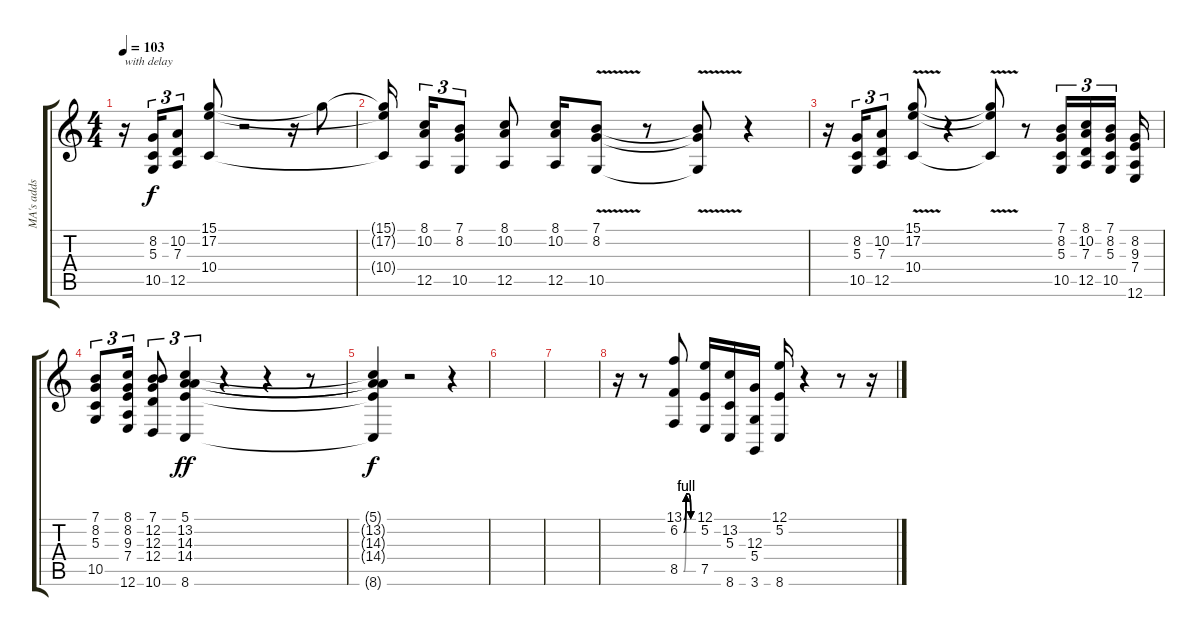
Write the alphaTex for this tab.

\track ("MA's adds" "MA's adds") {instrument accordion}
\staff {score tabs}
\tuning (E4 B3 G3 D3 A2 E2) {hide}
\ts (4 4)
\tempo 103
\tempo 101
\tempo 103
\clef g2
\ks c
r.16{txt "with delay" dy f instrument accordion} (8.2 5.3 10.5).16{tu (3 2)} (10.2 7.3 12.5).8{tu (3 2)} (15.1 17.2 10.4).8 r.2 r.16 15.1{t}.8 |
(15.1{t} 17.2{t} 10.4{t}).16 (8.1 10.2 12.5).16{tu (3 2)} (7.1 8.2 10.5).8{tu (3 2)} (8.1 10.2 12.5).8 (8.1 10.2 12.5).16 (7.1 8.2 10.5{v}).8 r.8 (7.1{t} 8.2{t} 10.5{t}).8 r.4 |
r.16 (8.2 5.3 10.5).16{tu (3 2)} (10.2 7.3 12.5).8{tu (3 2)} (15.1 17.2 10.4{v}).8 r.4 (15.1{t} 17.2{t} 10.4{t}).8 r.8 (7.1 8.2 5.3 10.5).16{tu (3 2)} (8.1 10.2 7.3 12.5).16{tu (3 2)} (7.1 8.2 5.3 10.5).16{tu (3 2)} (8.2 9.3 7.4 12.6).16 |
(7.1 8.2 5.3 10.5).8{tu (3 2)} (8.1 8.2 9.3 7.4 12.6).16{tu (3 2)} (7.1 12.2 12.3 12.4 10.6).8{tu (3 2)} (5.1 13.2 14.3 14.4 8.6).4{tu (3 2) dy ff} r.4 r.4 r.8 |
(5.1{t} 13.2{t} 14.3{t} 14.4{t} 8.6{t}).4{dy f} r.2 r.4 |
|
|
r.16{volume 9} r.8 (13.1{be (custom 0 0 15 4 30 4 45 0 60 0)} 6.2{be (custom 0 0 15 4 30 4 45 0 60 0)} 8.5{be (custom 0 0 15 4 30 4 45 0 60 0)}).8 (12.1 5.2 7.5).16 (13.2 5.3 8.6).16 (12.3 5.4 3.6).16 (12.1 5.2 8.6).16 r.4 r.8 r.16
